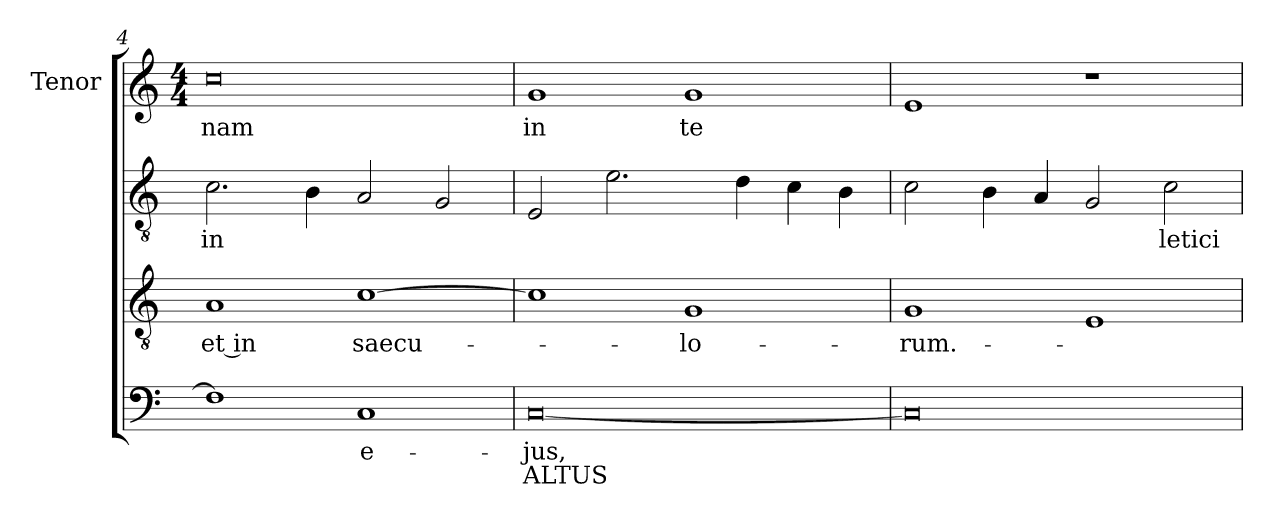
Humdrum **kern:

**kern	**text	**text	**kern	**text	**kern	**text	**kern	**text
*part4	*part4	*part4	*part3	*part3	*part2	*part2	*part1	*part1
*staff4	*staff4	*staff4	*staff3	*staff3	*staff2	*staff2	*staff1	*staff1
*	*	*	*	*	*	*	*I"Tenor	*
*clefF4	*	*	*clefGv2	*	*clefGv2	*	*clefG2	*
*k[]	*	*	*k[]	*	*k[]	*	*k[]	*
*C:	*	*	*C:	*	*C:	*	*C:	*
*	*	*	*	*	*	*	*M4/4	*
=4	=4	=4	=4	=4	=4	=4	=4	=4
!	!	!	!	!LO:LY:b	!	!LO:LY:b	!	!LO:LY:b
1F]	.	.	1A	et in	2.c\	in	0cc	-nam
.	.	.	.	.	4B\	.	.	.
!	!LO:LY:b	!	!	!LO:LY:b	!	!	!	!
1C	-e-	.	[>1c	saecu-	2A/	.	.	.
.	.	.	.	.	2G/	.	.	.
=5!	=5!	=5!	=5!	=5!	=5!	=5!	=5!	=5!
!	!LO:LY:b	!LO:LY:b	!	!	!	!	!	!LO:LY:b
[<0C	-jus,	ALTUS	1c]	.	2E/	.	1g	in
.	.	.	.	.	2.e\	.	.	.
!	!	!	!	!LO:LY:b	!	!	!	!LO:LY:b
.	.	.	1G	-lo-	.	.	1g	te
.	.	.	.	.	4d\	.	.	.
.	.	.	.	.	4c\	.	.	.
.	.	.	.	.	4B\	.	.	.
!!LO:LB:g=z
=6!	=6!	=6!	=6!	=6!	=6!	=6!	=6!	=6!
!	!	!	!	!LO:LY:b	!	!	!	!
0C]	.	.	1G	-rum.-	2c\	.	1e	.
.	.	.	.	.	4B\	.	.	.
.	.	.	.	.	4A/	.	.	.
.	.	.	1E	.	2G/	.	1r	.
!	!	!	!	!	!	!LO:LY:b	!	!
.	.	.	.	.	2c\	letici-	.	.
=!	=!	=!	=!	=!	=!	=!	=!	=!
*-	*-	*-	*-	*-	*-	*-	*-	*-
